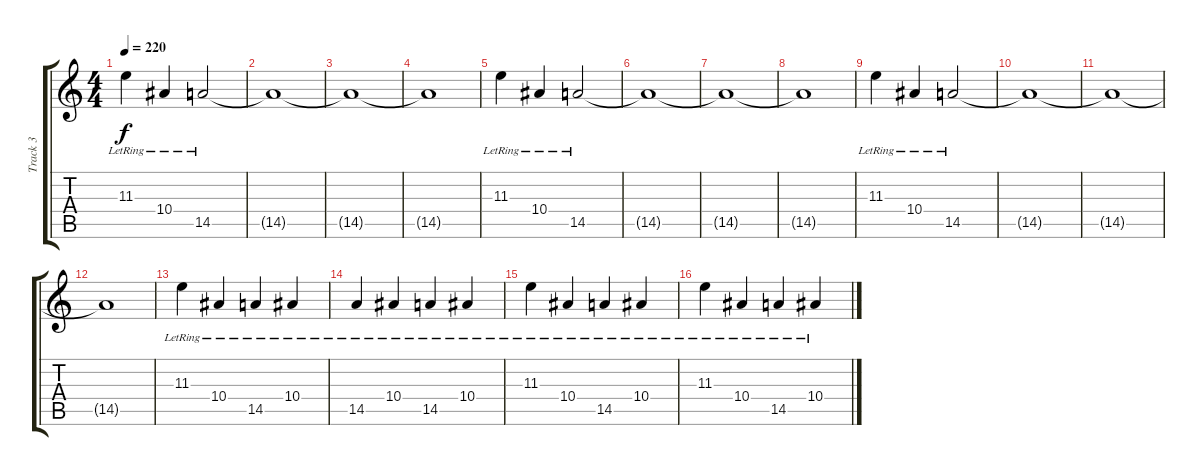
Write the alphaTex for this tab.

\track ("Track 3" "Track 3") {instrument distortionguitar}
\staff {score tabs}
\tuning (D4 A3 F3 C3 G2 D2) {hide}
\ts (4 4)
\tempo 220
\clef g2
\ks c
11.3{lr}.4{dy f} 10.4{lr}.4 14.5{lr}.2 |
14.5{t}.1 |
14.5{t}.1 |
14.5{t}.1 |
11.3{lr}.4 10.4{lr}.4 14.5{lr}.2 |
14.5{t}.1 |
14.5{t}.1 |
14.5{t}.1 |
11.3{lr}.4 10.4{lr}.4 14.5{lr}.2 |
14.5{t}.1 |
14.5{t}.1 |
14.5{t}.1 |
11.3{lr}.4 10.4{lr}.4 14.5{lr}.4 10.4{lr}.4 |
14.5{lr}.4 10.4{lr}.4 14.5{lr}.4 10.4{lr}.4 |
11.3{lr}.4 10.4{lr}.4 14.5{lr}.4 10.4{lr}.4 |
11.3{lr}.4 10.4{lr}.4 14.5{lr}.4 10.4{lr}.4
